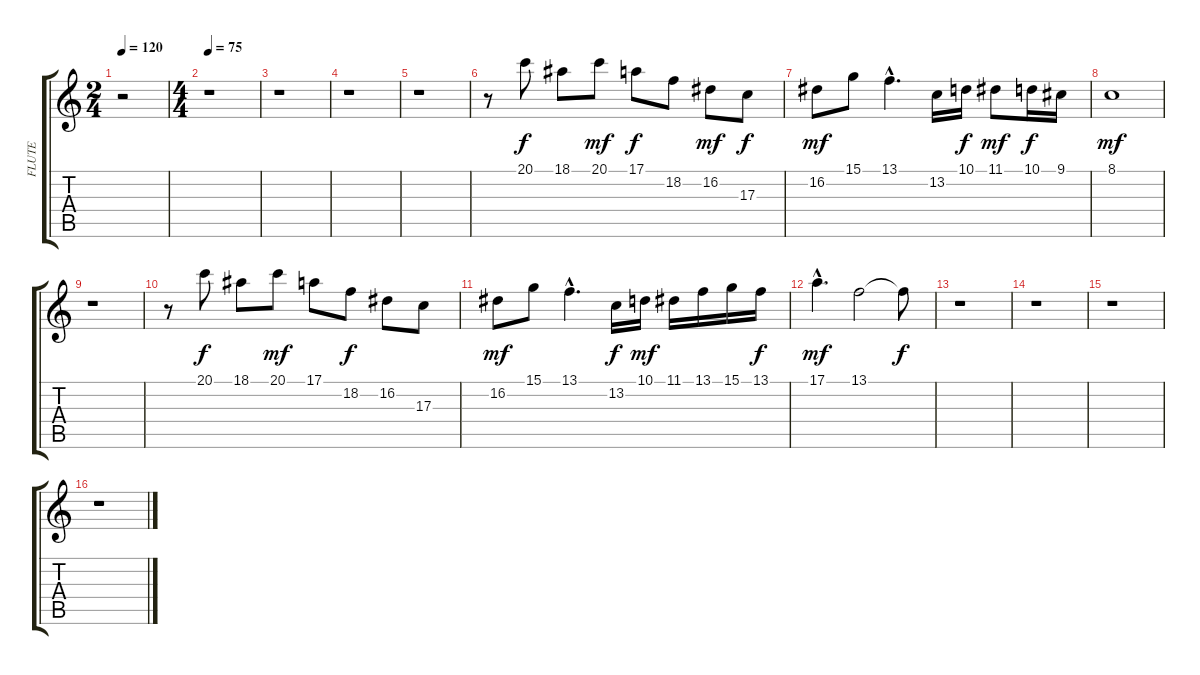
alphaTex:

\track ("FLUTE" "FLUTE") {instrument flute}
\staff {score tabs}
\tuning (E4 B3 G3 D3 A2 E2) {hide}
\ts (2 4)
\tempo 120
\clef g2
\ks c
r.2{dy f instrument flute} |
\ts (4 4)
\tempo 75
r.1 |
r.1 |
r.1 |
r.1 |
r.8 20.1.8 18.1.8 20.1.8{dy mf} 17.1.8{dy f} 18.2.8 16.2.8{dy mf} 17.3.8{dy f} |
16.2.8{dy mf} 15.1.8 13.1{hac}.4{d} 13.2.16 10.1.16{dy f} 11.1.8{dy mf} 10.1.16{dy f} 9.1.16 |
8.1.1{dy mf} |
r.1 |
r.8 20.1.8{dy f} 18.1.8 20.1.8{dy mf} 17.1.8 18.2.8{dy f} 16.2.8 17.3.8 |
16.2.8{dy mf} 15.1.8 13.1{hac}.4{d} 13.2.16{dy f} 10.1.16{dy mf} 11.1.16 13.1.16 15.1.16 13.1.16{dy f} |
17.1{hac}.4{d dy mf} 13.1.2 13.1{t}.8{dy f} |
r.1 |
r.1 |
r.1 |
r.1
